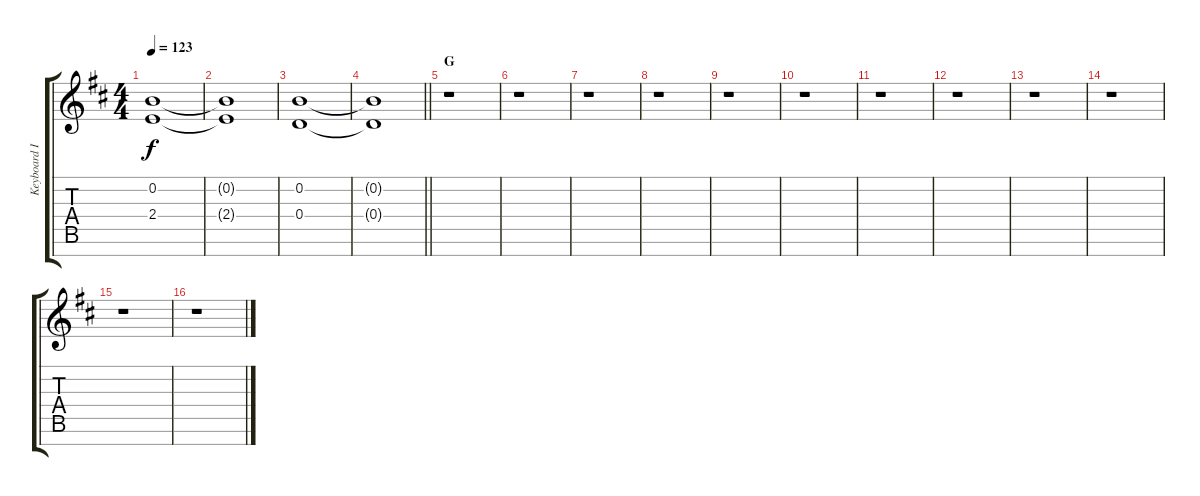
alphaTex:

\track ("Keyboard II" "Keyboard I") {instrument vibraphone}
\staff {score tabs}
\tuning (E5 B4 G4 D4 A3 E3 B2) {hide}
\ts (4 4)
\tempo 123
\clef g2
\ks d
(0.2 2.4).1{dy f} |
(0.2{t} 2.4{t}).1 |
(0.2 0.4).1 |
\barLineRight lightlight
(0.2{t} 0.4{t}).1 |
\section ("" "G")
r.1 |
r.1 |
r.1 |
r.1 |
r.1 |
r.1 |
r.1 |
r.1 |
r.1 |
r.1 |
r.1 |
r.1
